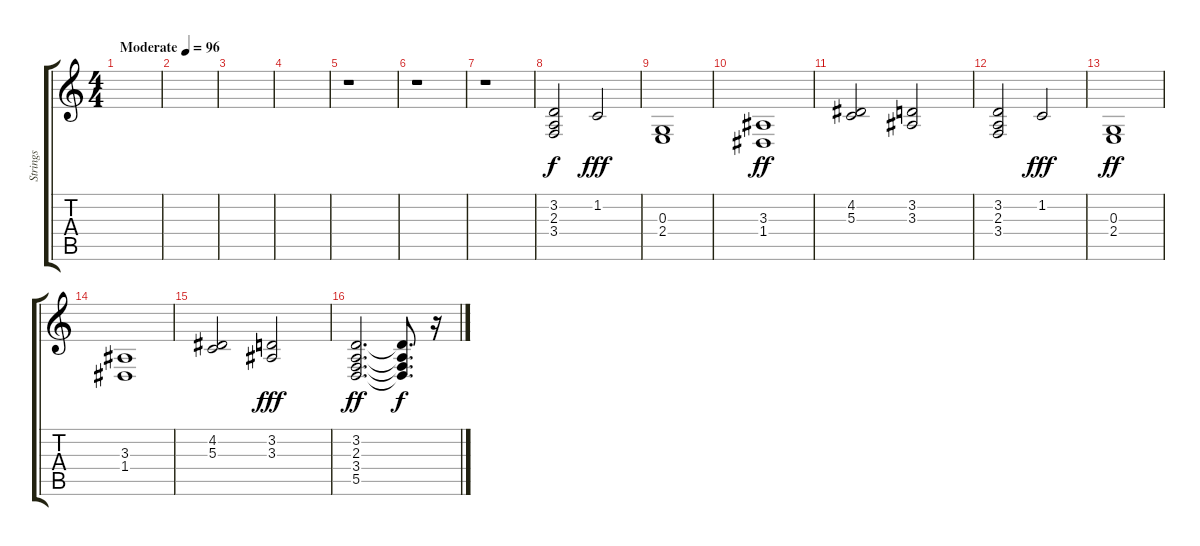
\track ("Strings" "Strings") {instrument stringensemble2}
\staff {score tabs}
\tuning (E4 B3 G3 D3 A2 E2) {hide}
\ts (4 4)
\tempo (96 "Moderate")
\clef g2
\ks c
|
|
|
|
r.1 |
r.1 |
r.1 |
(3.2 2.3 3.4).2 1.2.2{dy fff} |
(0.3 2.4).1 |
(3.3 1.4).1{dy ff} |
(4.2 5.3).2 (3.2 3.3).2 |
(3.2 2.3 3.4).2 1.2.2{dy fff} |
(0.3 2.4).1{dy ff} |
(3.3 1.4).1 |
(4.2 5.3).2 (3.2 3.3).2{dy fff} |
(3.2 2.3 3.4 5.5).2{d dy ff} (3.2{t} 2.3{t} 3.4{t} 5.5{t}).8{d dy f} r.16
